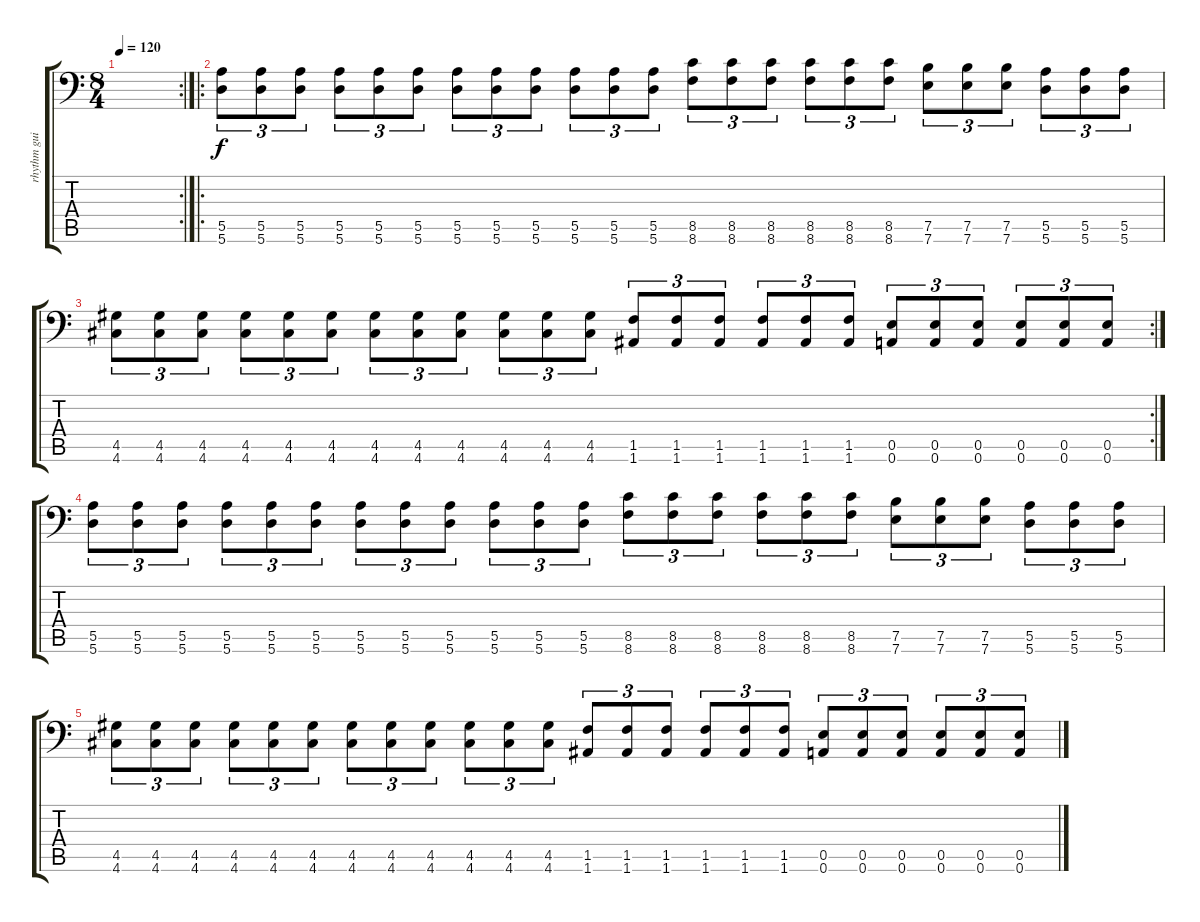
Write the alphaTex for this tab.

\track ("rhythm guitar" "rhythm gui") {instrument distortionguitar}
\staff {score tabs}
\tuning (B3 Gb3 D3 A2 E2 A1) {hide}
\rc 2
\ts (8 4)
\tempo 120
\clef f4
\ks c
|
\ro
(5.5 5.6).8{tu (3 2)} (5.5 5.6).8{tu (3 2)} (5.5 5.6).8{tu (3 2)} (5.5 5.6).8{tu (3 2)} (5.5 5.6).8{tu (3 2)} (5.5 5.6).8{tu (3 2)} (5.5 5.6).8{tu (3 2)} (5.5 5.6).8{tu (3 2)} (5.5 5.6).8{tu (3 2)} (5.5 5.6).8{tu (3 2)} (5.5 5.6).8{tu (3 2)} (5.5 5.6).8{tu (3 2)} (8.5 8.6).8{tu (3 2)} (8.5 8.6).8{tu (3 2)} (8.5 8.6).8{tu (3 2)} (8.5 8.6).8{tu (3 2)} (8.5 8.6).8{tu (3 2)} (8.5 8.6).8{tu (3 2)} (7.5 7.6).8{tu (3 2)} (7.5 7.6).8{tu (3 2)} (7.5 7.6).8{tu (3 2)} (5.5 5.6).8{tu (3 2)} (5.5 5.6).8{tu (3 2)} (5.5 5.6).8{tu (3 2)} |
\rc 2
(4.5 4.6).8{tu (3 2)} (4.5 4.6).8{tu (3 2)} (4.5 4.6).8{tu (3 2)} (4.5 4.6).8{tu (3 2)} (4.5 4.6).8{tu (3 2)} (4.5 4.6).8{tu (3 2)} (4.5 4.6).8{tu (3 2)} (4.5 4.6).8{tu (3 2)} (4.5 4.6).8{tu (3 2)} (4.5 4.6).8{tu (3 2)} (4.5 4.6).8{tu (3 2)} (4.5 4.6).8{tu (3 2)} (1.5 1.6).8{tu (3 2)} (1.5 1.6).8{tu (3 2)} (1.5 1.6).8{tu (3 2)} (1.5 1.6).8{tu (3 2)} (1.5 1.6).8{tu (3 2)} (1.5 1.6).8{tu (3 2)} (0.5 0.6).8{tu (3 2)} (0.5 0.6).8{tu (3 2)} (0.5 0.6).8{tu (3 2)} (0.5 0.6).8{tu (3 2)} (0.5 0.6).8{tu (3 2)} (0.5 0.6).8{tu (3 2)} |
(5.5 5.6).8{tu (3 2)} (5.5 5.6).8{tu (3 2)} (5.5 5.6).8{tu (3 2)} (5.5 5.6).8{tu (3 2)} (5.5 5.6).8{tu (3 2)} (5.5 5.6).8{tu (3 2)} (5.5 5.6).8{tu (3 2)} (5.5 5.6).8{tu (3 2)} (5.5 5.6).8{tu (3 2)} (5.5 5.6).8{tu (3 2)} (5.5 5.6).8{tu (3 2)} (5.5 5.6).8{tu (3 2)} (8.5 8.6).8{tu (3 2)} (8.5 8.6).8{tu (3 2)} (8.5 8.6).8{tu (3 2)} (8.5 8.6).8{tu (3 2)} (8.5 8.6).8{tu (3 2)} (8.5 8.6).8{tu (3 2)} (7.5 7.6).8{tu (3 2)} (7.5 7.6).8{tu (3 2)} (7.5 7.6).8{tu (3 2)} (5.5 5.6).8{tu (3 2)} (5.5 5.6).8{tu (3 2)} (5.5 5.6).8{tu (3 2)} |
(4.5 4.6).8{tu (3 2)} (4.5 4.6).8{tu (3 2)} (4.5 4.6).8{tu (3 2)} (4.5 4.6).8{tu (3 2)} (4.5 4.6).8{tu (3 2)} (4.5 4.6).8{tu (3 2)} (4.5 4.6).8{tu (3 2)} (4.5 4.6).8{tu (3 2)} (4.5 4.6).8{tu (3 2)} (4.5 4.6).8{tu (3 2)} (4.5 4.6).8{tu (3 2)} (4.5 4.6).8{tu (3 2)} (1.5 1.6).8{tu (3 2)} (1.5 1.6).8{tu (3 2)} (1.5 1.6).8{tu (3 2)} (1.5 1.6).8{tu (3 2)} (1.5 1.6).8{tu (3 2)} (1.5 1.6).8{tu (3 2)} (0.5 0.6).8{tu (3 2)} (0.5 0.6).8{tu (3 2)} (0.5 0.6).8{tu (3 2)} (0.5 0.6).8{tu (3 2)} (0.5 0.6).8{tu (3 2)} (0.5 0.6).8{tu (3 2)}
